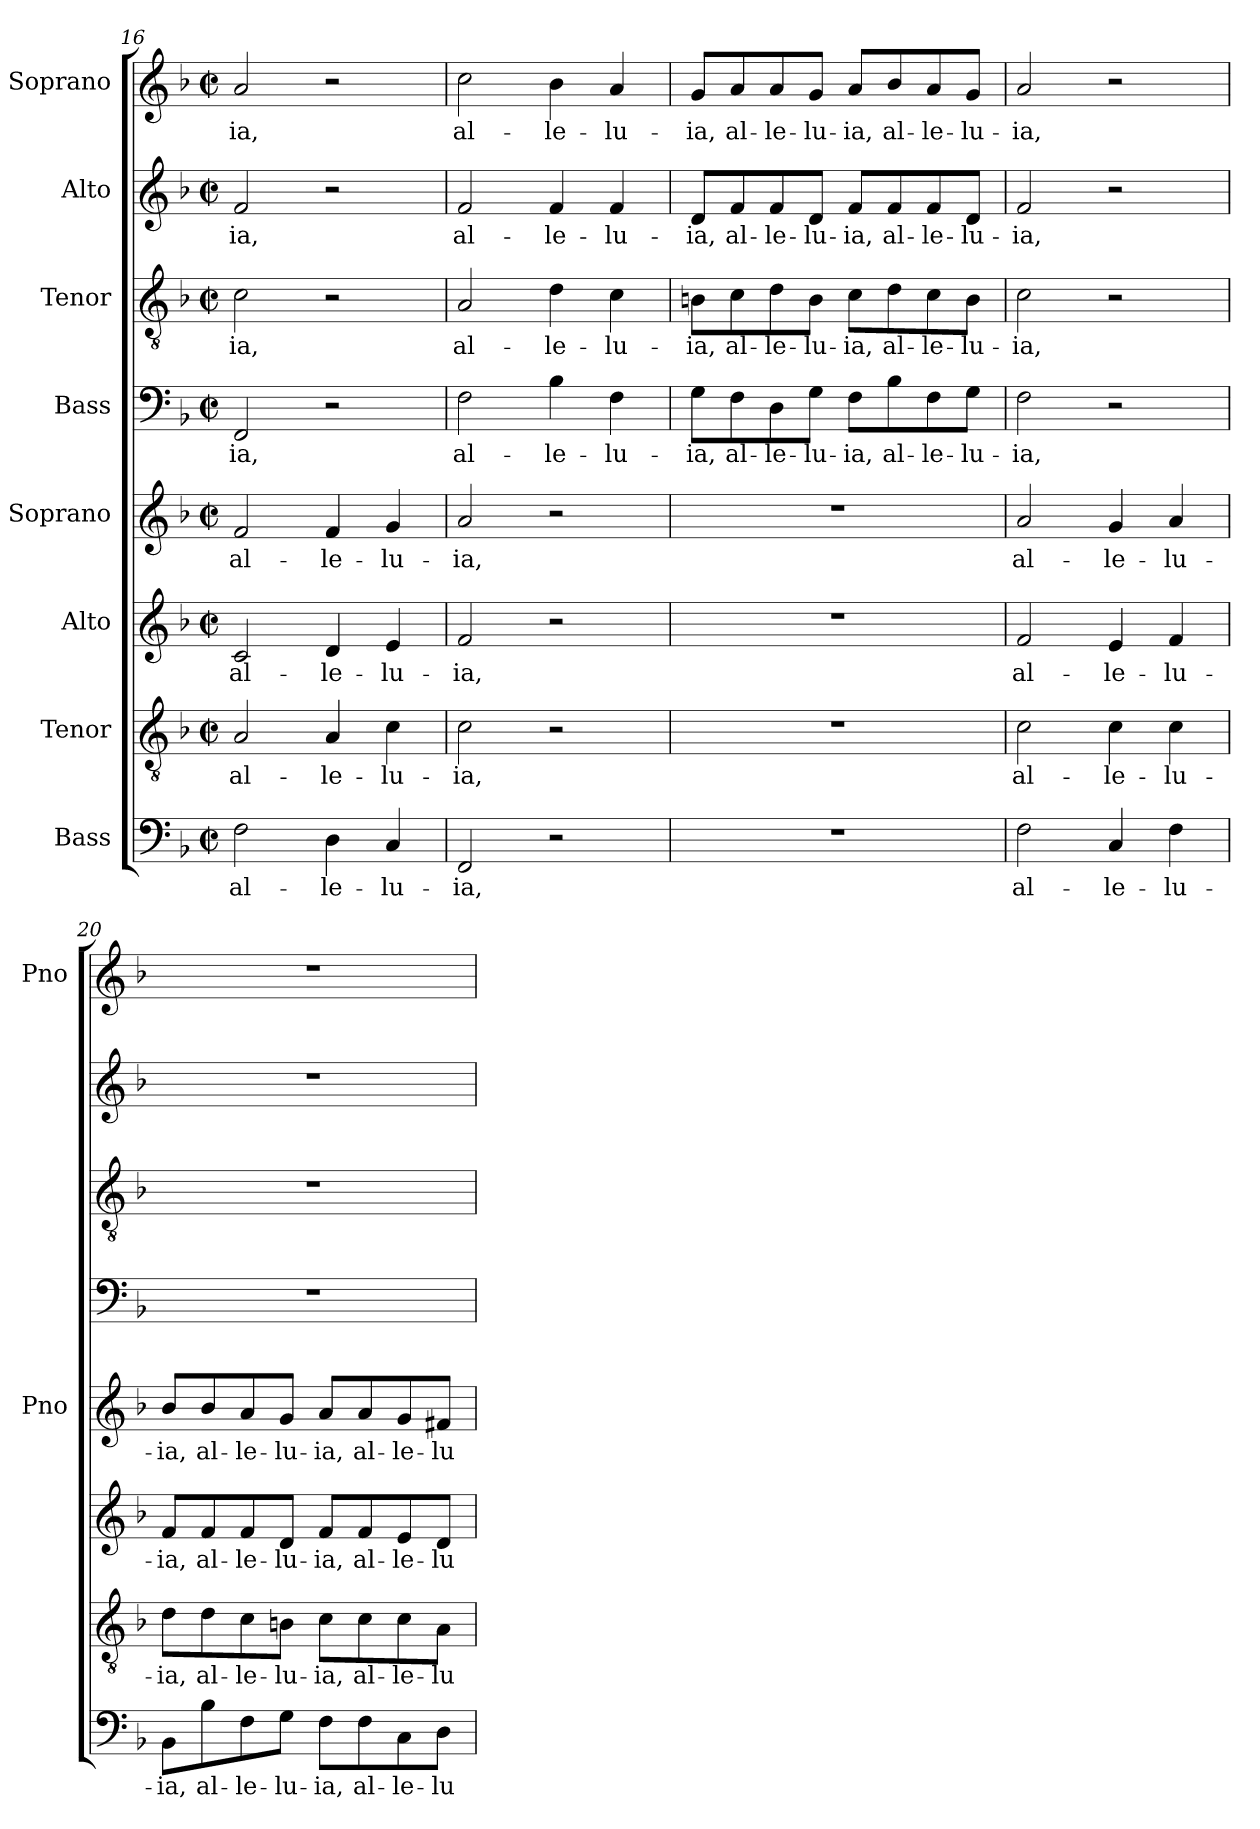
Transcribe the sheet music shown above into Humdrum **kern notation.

**kern	**text	**kern	**text	**kern	**text	**kern	**text	**kern	**text	**kern	**text	**kern	**text	**kern	**text
*part8	*part8	*part7	*part7	*part6	*part6	*part5	*part5	*part4	*part4	*part3	*part3	*part2	*part2	*part1	*part1
*staff8	*staff8	*staff7	*staff7	*staff6	*staff6	*staff5	*staff5	*staff4	*staff4	*staff3	*staff3	*staff2	*staff2	*staff1	*staff1
*I"Bass	*	*I"Tenor	*	*I"Alto	*	*I"Soprano	*	*I"Bass	*	*I"Tenor	*	*I"Alto	*	*I"Soprano	*
*	*	*	*	*	*	*I'Pno	*	*	*	*	*	*	*	*I'Pno	*
*clefF4	*	*clefGv2	*	*clefG2	*	*clefG2	*	*clefF4	*	*clefGv2	*	*clefG2	*	*clefG2	*
*k[b-]	*	*k[b-]	*	*k[b-]	*	*k[b-]	*	*k[b-]	*	*k[b-]	*	*k[b-]	*	*k[b-]	*
*F:	*	*F:	*	*F:	*	*F:	*	*F:	*	*F:	*	*F:	*	*F:	*
*M2/2	*	*M2/2	*	*M2/2	*	*M2/2	*	*M2/2	*	*M2/2	*	*M2/2	*	*M2/2	*
*met(c|)	*	*met(c|)	*	*met(c|)	*	*met(c|)	*	*met(c|)	*	*met(c|)	*	*met(c|)	*	*met(c|)	*
=16	=16	=16	=16	=16	=16	=16	=16	=16	=16	=16	=16	=16	=16	=16	=16
2F\	al-	2A/	al-	2c/	al-	2f/	al-	2FF/	-ia,	2c\	-ia,	2f/	-ia,	2a/	-ia,
4D\	-le-	4A/	-le-	4d/	-le-	4f/	-le-	2r	.	2r	.	2r	.	2r	.
4C/	-lu-	4c\	-lu-	4e/	-lu-	4g/	-lu-	.	.	.	.	.	.	.	.
!!LO:PB:g=z
=17	=17	=17	=17	=17	=17	=17	=17	=17	=17	=17	=17	=17	=17	=17	=17
2FF/	-ia,	2c\	-ia,	2f/	-ia,	2a/	-ia,	2F\	al-	2A/	al-	2f/	al-	2cc\	al-
2r	.	2r	.	2r	.	2r	.	4B-\	-le-	4d\	-le-	4f/	-le-	4b-\	-le-
.	.	.	.	.	.	.	.	4F\	-lu-	4c\	-lu-	4f/	-lu-	4a/	-lu-
=18	=18	=18	=18	=18	=18	=18	=18	=18	=18	=18	=18	=18	=18	=18	=18
1r	.	1r	.	1r	.	1r	.	8G\L	-ia,	8Bn\L	-ia,	8d/L	-ia,	8g/L	-ia,
.	.	.	.	.	.	.	.	8F\	al-	8c\	al-	8f/	al-	8a/	al-
.	.	.	.	.	.	.	.	8D\	-le-	8d\	-le-	8f/	-le-	8a/	-le-
.	.	.	.	.	.	.	.	8G\J	-lu-	8B\J	-lu-	8d/J	-lu-	8g/J	-lu-
.	.	.	.	.	.	.	.	8F\L	-ia,	8c\L	-ia,	8f/L	-ia,	8a/L	-ia,
.	.	.	.	.	.	.	.	8B-\	al-	8d\	al-	8f/	al-	8b-/	al-
.	.	.	.	.	.	.	.	8F\	-le-	8c\	-le-	8f/	-le-	8a/	-le-
.	.	.	.	.	.	.	.	8G\J	-lu-	8B\J	-lu-	8d/J	-lu-	8g/J	-lu-
=19	=19	=19	=19	=19	=19	=19	=19	=19	=19	=19	=19	=19	=19	=19	=19
2F\	al-	2c\	al-	2f/	al-	2a/	al-	2F\	-ia,	2c\	-ia,	2f/	-ia,	2a/	-ia,
4C/	-le-	4c\	-le-	4e/	-le-	4g/	-le-	2r	.	2r	.	2r	.	2r	.
4F\	-lu-	4c\	-lu-	4f/	-lu-	4a/	-lu-	.	.	.	.	.	.	.	.
=20	=20	=20	=20	=20	=20	=20	=20	=20	=20	=20	=20	=20	=20	=20	=20
8BB-\L	-ia,	8d\L	-ia,	8f/L	-ia,	8b-/L	-ia,	1r	.	1r	.	1r	.	1r	.
8B-\	al-	8d\	al-	8f/	al-	8b-/	al-	.	.	.	.	.	.	.	.
8F\	-le-	8c\	-le-	8f/	-le-	8a/	-le-	.	.	.	.	.	.	.	.
8G\J	-lu-	8Bn\J	-lu-	8d/J	-lu-	8g/J	-lu-	.	.	.	.	.	.	.	.
8F\L	-ia,	8c\L	-ia,	8f/L	-ia,	8a/L	-ia,	.	.	.	.	.	.	.	.
8F\	al-	8c\	al-	8f/	al-	8a/	al-	.	.	.	.	.	.	.	.
8C\	-le-	8c\	-le-	8e/	-le-	8g/	-le-	.	.	.	.	.	.	.	.
8D\J	-lu-	8A\J	-lu-	8d/J	-lu-	8f#X/J	-lu-	.	.	.	.	.	.	.	.
=	=	=	=	=	=	=	=	=	=	=	=	=	=	=	=
*-	*-	*-	*-	*-	*-	*-	*-	*-	*-	*-	*-	*-	*-	*-	*-
